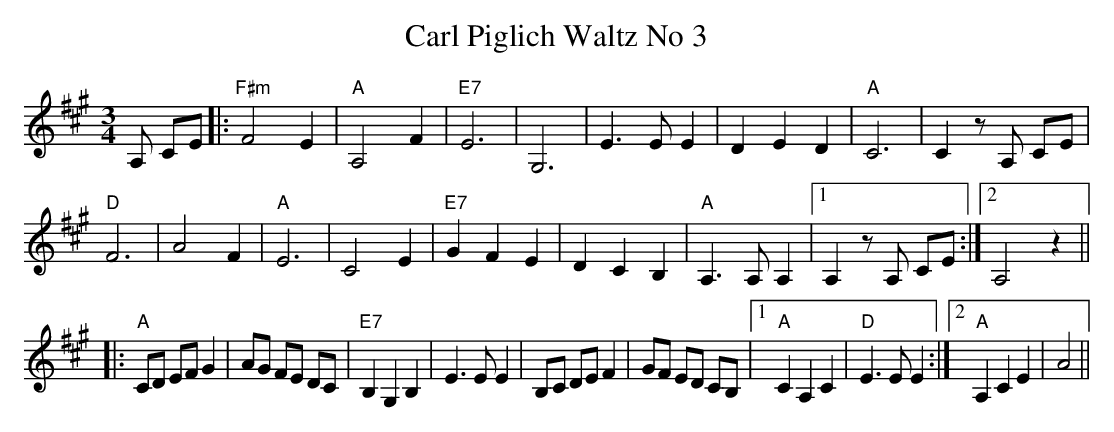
X:1
T:Carl Piglich Waltz No 3
M:3/4
L:1/8
K:A
A, CE|:"F#m"F4E2|"A"A,4F2|"E7"E6|G,6|E3EE2|D2E2D2|"A"C6|C2z A, CE|
"D"F6|A4F2|"A"E6|C4E2|"E7"G2F2E2|D2C2B,2|"A"A,3A,A,2|1A,2zA, CE:|2A,4z2||
|:"A"CD EF G2|AG FE DC|"E7"B,2G,2B,2|E3EE2|B,C DEF2|GF ED CB,|1"A"C2A,2C2|"D"E3EE2:|2"A"A,2C2E2|A4||
